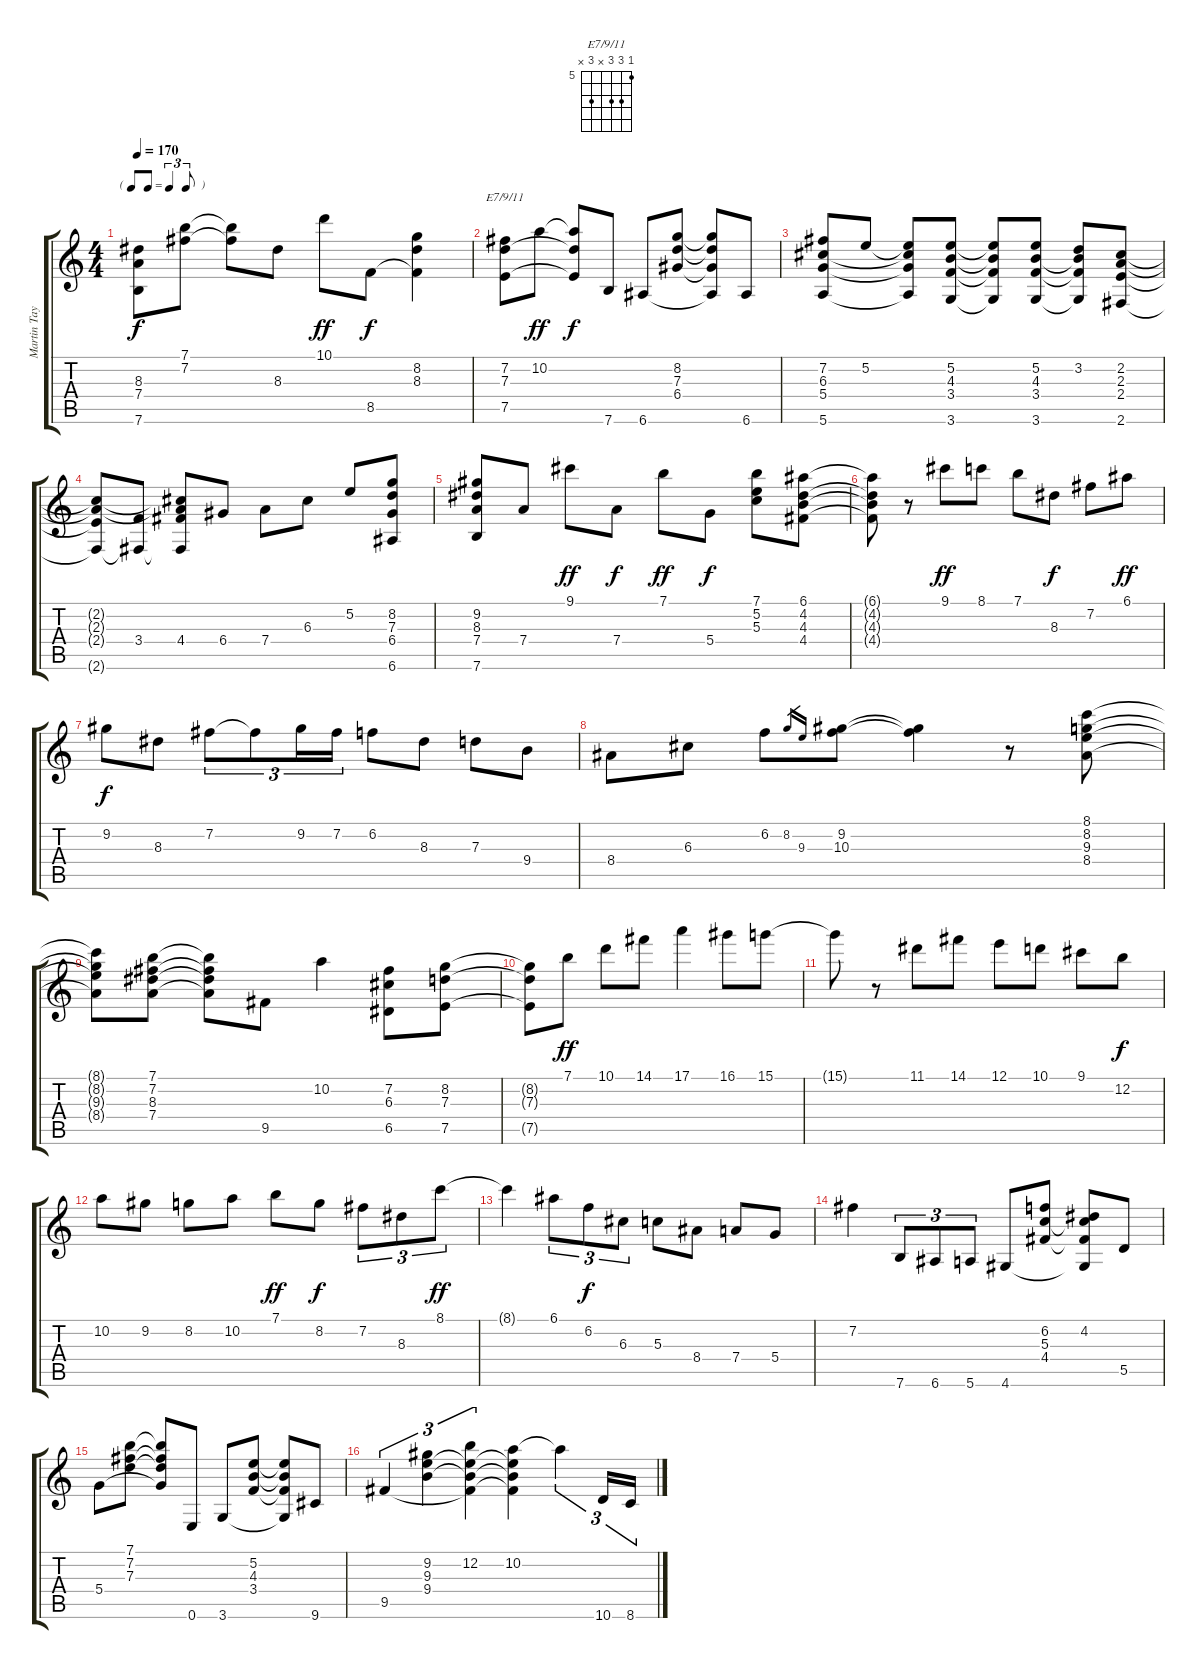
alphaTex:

\track ("Martin Taylor" "Martin Tay") {instrument electricguitarjazz}
\staff {score tabs}
\tuning (E4 B3 G3 D3 A2 E2) {hide}
\chord ("E7/9/11" 5 7 7 x 7 x) {firstfret 5}
\ts (4 4)
\tf triplet8th
\tempo 170
\clef g2
\ks c
(8.3{t} 7.4{t} 7.6{t}).8{dy f} (7.1 7.2).8 (7.1{t} 7.2{t}).8 8.3.8 10.1.8{dy ff} 8.5.8{dy f} (8.2 8.3 8.5{t}).4 |
(7.2 7.3 7.5).8{ch "E7/9/11"} 10.2.8{dy ff} (10.2{t} 7.3{t} 7.5{t}).8{dy f} 7.6.8 6.6.8 (8.2 7.3 6.4).8 (8.2{t} 7.3{t} 6.4{t} 6.6{t}).8 6.6.8 |
(7.2 6.3 5.4 5.6).8 5.2.8 (5.2{t} 6.3{t} 5.4{t} 5.6{t}).8 (5.2 4.3 3.4 3.6).8 (5.2{t} 4.3{t} 3.4{t} 3.6{t}).8 (5.2 4.3 3.4 3.6).8 (3.2 4.3{t} 3.4{t} 3.6{t}).8 (2.2 2.3 2.4 2.6).8 |
(2.2{t} 2.3{t} 2.4{t} 2.6{t}).8 (3.4 2.6{t}).8 (2.2{t} 2.3{t} 4.4 2.6{t}).8 6.4.8 7.4.8 6.3.8 5.2.8 (8.2 7.3 6.4 6.6).8 |
(9.2 8.3 7.4 7.6).8 7.4.8 9.1.8{dy ff} 7.4.8{dy f} 7.1.8{dy ff} 5.4.8{dy f} (7.1 5.2 5.3).8 (6.1 4.2 4.3 4.4).8 |
(6.1{t} 4.2{t} 4.3{t} 4.4{t}).8 r.8 9.1.8{dy ff} 8.1.8 7.1.8 8.3.8{dy f} 7.2.8 6.1.8{dy ff} |
9.2.8{dy f} 8.3.8 7.2.8{tu (3 2)} 7.2{t}.8{tu (3 2)} 9.2.16{tu (3 2)} 7.2.16{tu (3 2)} 6.2.8 8.3.8 7.3.8 9.4.8 |
8.4.8 6.3.8 6.2.8 8.2.16{gr} 9.3.16{gr} (9.2 10.3).8 (9.2{t} 10.3{t}).4 r.8 (8.1 8.2 9.3 8.4).8 |
(8.1{t} 8.2{t} 9.3{t} 8.4{t}).8 (7.1 7.2 8.3 7.4).8 (7.1{t} 7.2{t} 8.3{t} 7.4{t}).8 9.5.8 10.2.4 (7.2 6.3 6.5).8 (8.2 7.3 7.5).8 |
(8.2{t} 7.3{t} 7.5{t}).8 7.1.8{dy ff} 10.1.8 14.1.8 17.1.4 16.1.8 15.1.8 |
15.1{t}.8 r.8 11.1.8 14.1.8 12.1.8 10.1.8 9.1.8 12.2.8{dy f} |
10.2.8 9.2.8 8.2.8 10.2.8 7.1.8{dy ff} 8.2.8{dy f} 7.2.8{tu (3 2)} 8.3.8{tu (3 2)} 8.1.8{tu (3 2) dy ff} |
8.1{t}.4 6.1.8{tu (3 2)} 6.2.8{tu (3 2) dy f} 6.3.8{tu (3 2)} 5.3.8 8.4.8 7.4.8 5.4.8 |
7.2.4 7.6.8{tu (3 2)} 6.6.8{tu (3 2)} 5.6.8{tu (3 2)} 4.6.8 (6.2 5.3 4.4).8 (4.2 5.3{t} 4.4{t} 4.6{t}).8 5.5.8 |
5.4.8 (7.1 7.2 7.3).8 (7.1{t} 7.2{t} 7.3{t} 5.4{t}).8 0.6.8 3.6.8 (5.2 4.3 3.4).8 (5.2{t} 4.3{t} 3.4{t} 3.6{t}).8 9.6.8 |
9.5.4{tu (3 2)} (9.2 9.3 9.4).4{tu (3 2)} (12.2 9.3{t} 9.4{t} 9.5{t}).4{tu (3 2)} (10.2 9.3{t} 9.4{t} 9.5{t}).4 10.2{t}.4{tu (3 2)} 10.6.16{tu (3 2)} 8.6.16{tu (3 2)}
